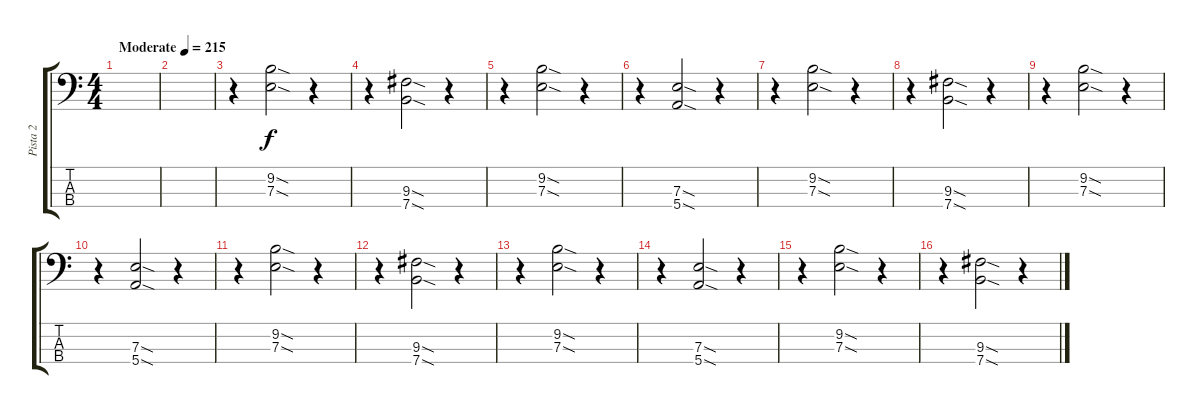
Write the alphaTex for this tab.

\track ("Pista 2" "Pista 2") {instrument distortionguitar}
\staff {score tabs}
\tuning (G2 D2 A1 E1) {hide}
\ts (4 4)
\tempo (215 "Moderate")
\clef f4
\ks c
|
|
r.4 (9.2{sod} 7.3{sod}).2 r.4 |
r.4 (9.3{sod} 7.4{sod}).2 r.4 |
r.4 (9.2{sod} 7.3{sod}).2 r.4 |
r.4 (7.3{sod} 5.4{sod}).2 r.4 |
r.4 (9.2{sod} 7.3{sod}).2 r.4 |
r.4 (9.3{sod} 7.4{sod}).2 r.4 |
r.4 (9.2{sod} 7.3{sod}).2 r.4 |
r.4 (7.3{sod} 5.4{sod}).2 r.4 |
r.4 (9.2{sod} 7.3{sod}).2 r.4 |
r.4 (9.3{sod} 7.4{sod}).2 r.4 |
r.4 (9.2{sod} 7.3{sod}).2 r.4 |
r.4 (7.3{sod} 5.4{sod}).2 r.4 |
r.4 (9.2{sod} 7.3{sod}).2 r.4 |
r.4 (9.3{sod} 7.4{sod}).2 r.4
